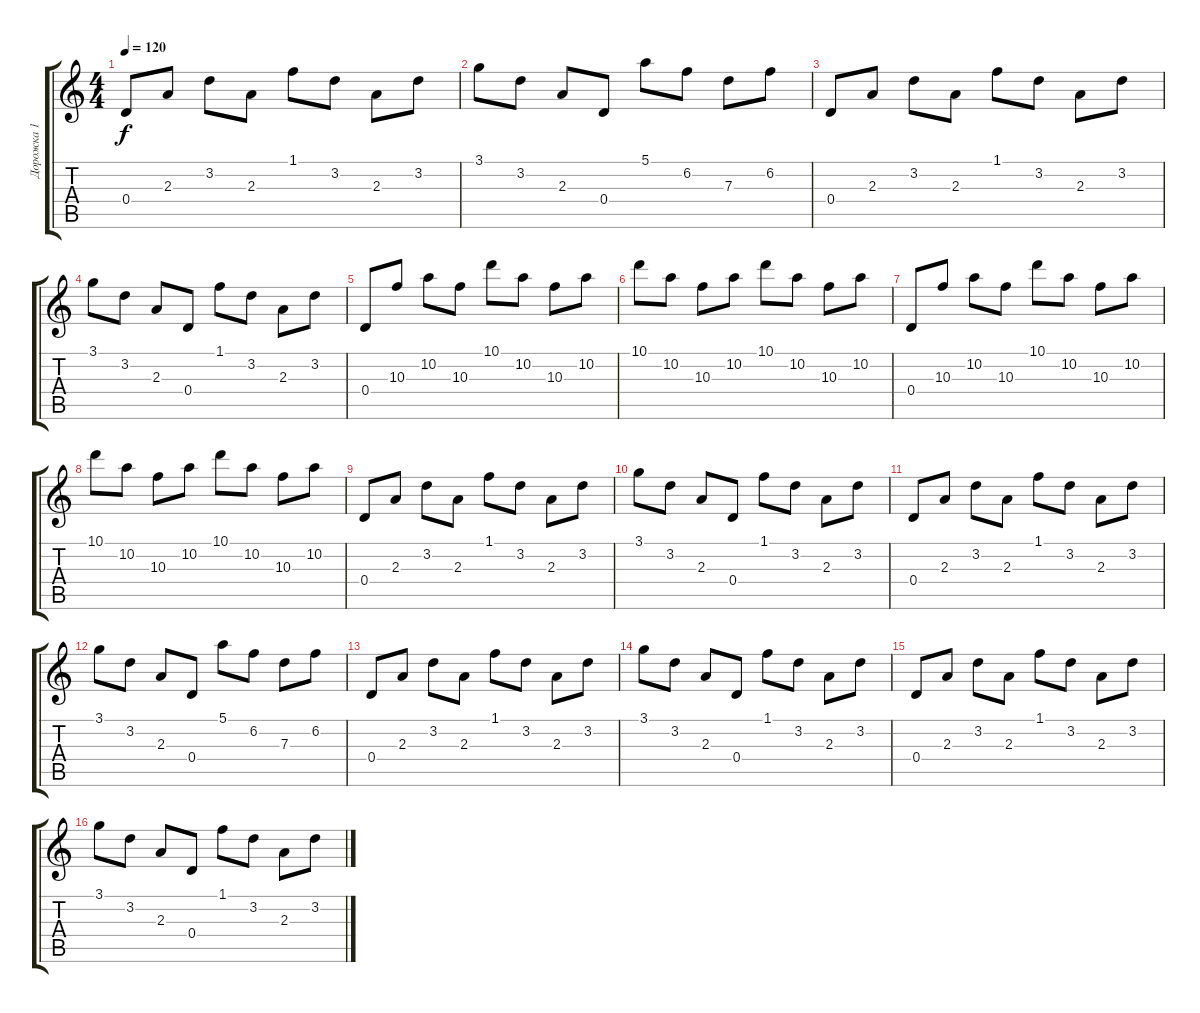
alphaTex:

\track ("Дорожка 1" "Дорожка 1") {instrument acousticguitarsteel}
\staff {score tabs}
\tuning (E4 B3 G3 D3 A2 E2) {hide}
\ts (4 4)
\tempo 120
\clef g2
\ks c
0.4.8{dy f} 2.3.8 3.2.8 2.3.8 1.1.8 3.2.8 2.3.8 3.2.8 |
3.1.8 3.2.8 2.3.8 0.4.8 5.1.8 6.2.8 7.3.8 6.2.8 |
0.4.8 2.3.8 3.2.8 2.3.8 1.1.8 3.2.8 2.3.8 3.2.8 |
3.1.8 3.2.8 2.3.8 0.4.8 1.1.8 3.2.8 2.3.8 3.2.8 |
0.4.8 10.3.8 10.2.8 10.3.8 10.1.8 10.2.8 10.3.8 10.2.8 |
10.1.8 10.2.8 10.3.8 10.2.8 10.1.8 10.2.8 10.3.8 10.2.8 |
0.4.8 10.3.8 10.2.8 10.3.8 10.1.8 10.2.8 10.3.8 10.2.8 |
10.1.8 10.2.8 10.3.8 10.2.8 10.1.8 10.2.8 10.3.8 10.2.8 |
0.4.8 2.3.8 3.2.8 2.3.8 1.1.8 3.2.8 2.3.8 3.2.8 |
3.1.8 3.2.8 2.3.8 0.4.8 1.1.8 3.2.8 2.3.8 3.2.8 |
0.4.8 2.3.8 3.2.8 2.3.8 1.1.8 3.2.8 2.3.8 3.2.8 |
3.1.8 3.2.8 2.3.8 0.4.8 5.1.8 6.2.8 7.3.8 6.2.8 |
0.4.8 2.3.8 3.2.8 2.3.8 1.1.8 3.2.8 2.3.8 3.2.8 |
3.1.8 3.2.8 2.3.8 0.4.8 1.1.8 3.2.8 2.3.8 3.2.8 |
0.4.8 2.3.8 3.2.8 2.3.8 1.1.8 3.2.8 2.3.8 3.2.8 |
3.1.8 3.2.8 2.3.8 0.4.8 1.1.8 3.2.8 2.3.8 3.2.8
